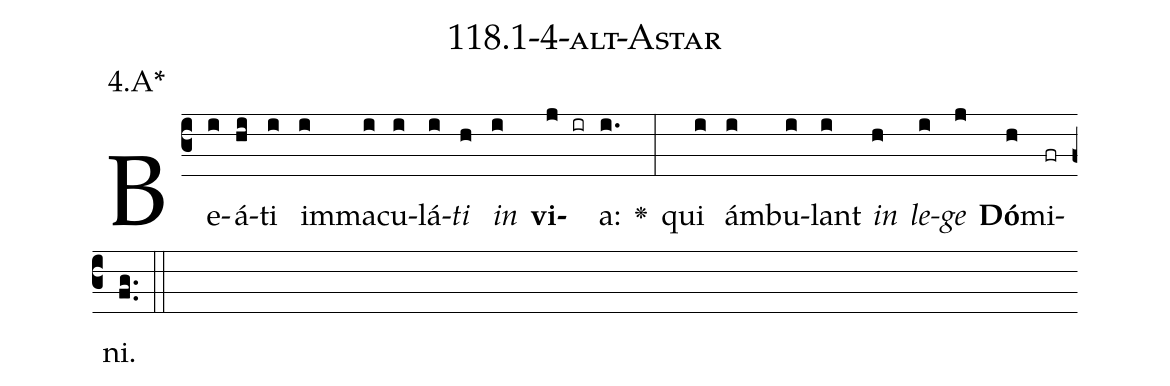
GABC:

name: 118.1-4-alt-Astar;
annotation: 4.A*;
%%
(c3)Be(i)á(hi)ti(i) im(i)ma(i)cu(i)lá(i)<i>ti</i>(h) <i>in</i>(i) <b>vi</b>(j ir)a:(i.) <v>\greheightstar</v>(:) qui(i) ám(i)bu(i)lant(i) <i>in</i>(h) <i>le</i>(i)<i>ge</i>(j) <b>Dó</b>(h)mi(fr)ni.(fg..) (::)


%E(i) u(h) o(i) u(j) a(h) e.(fg..) (::)
